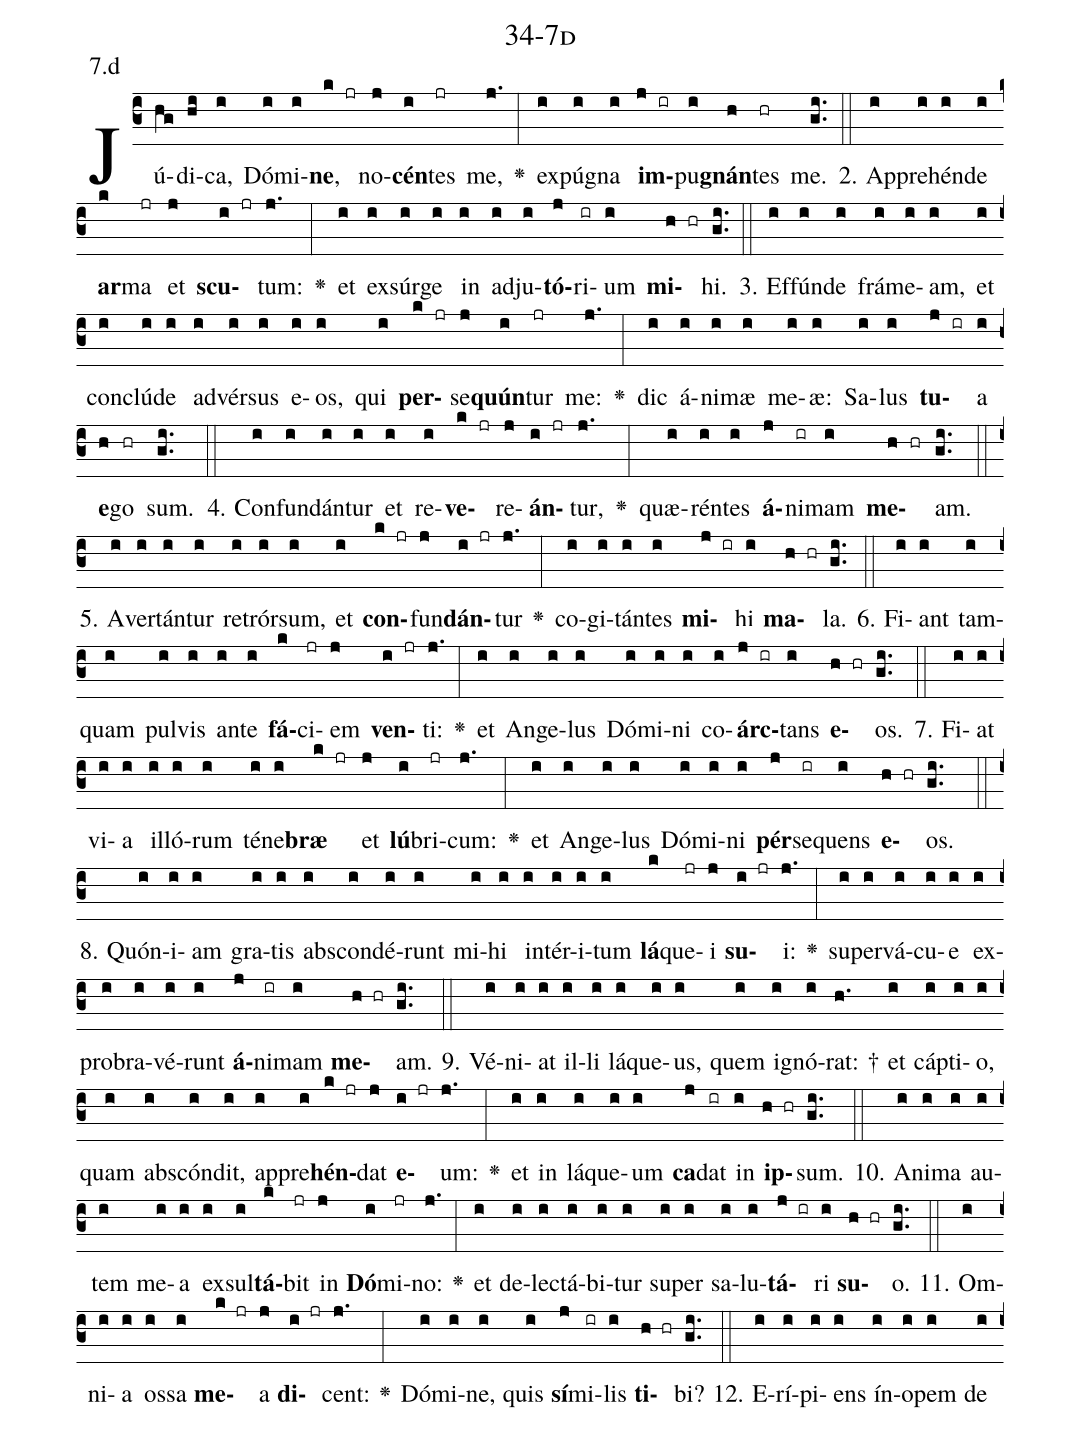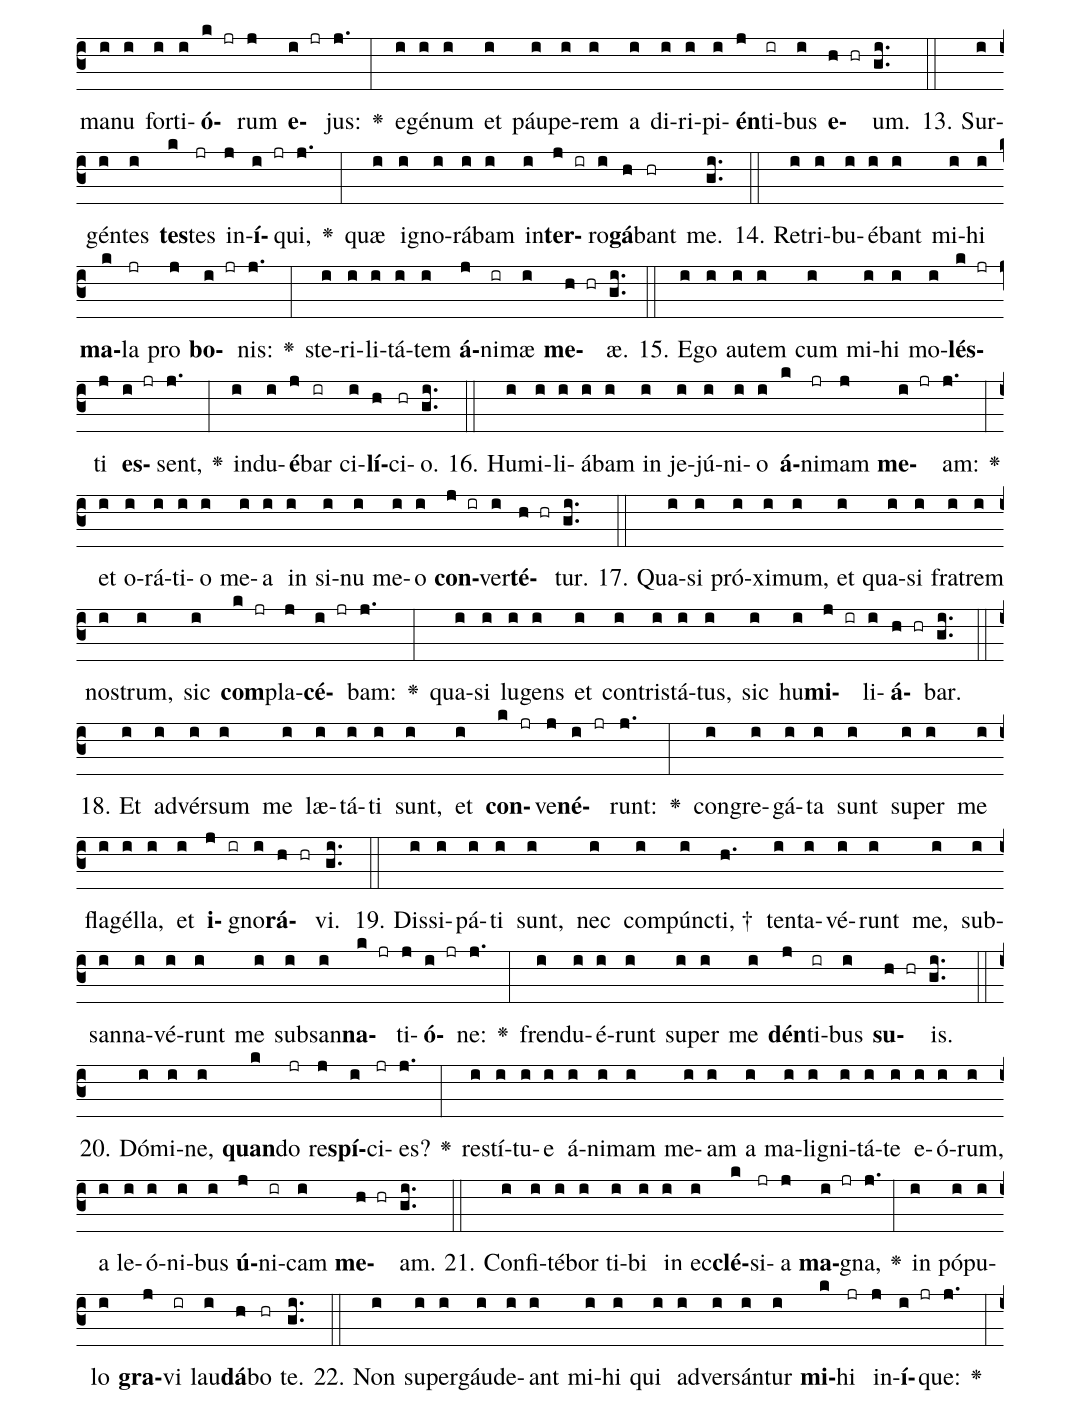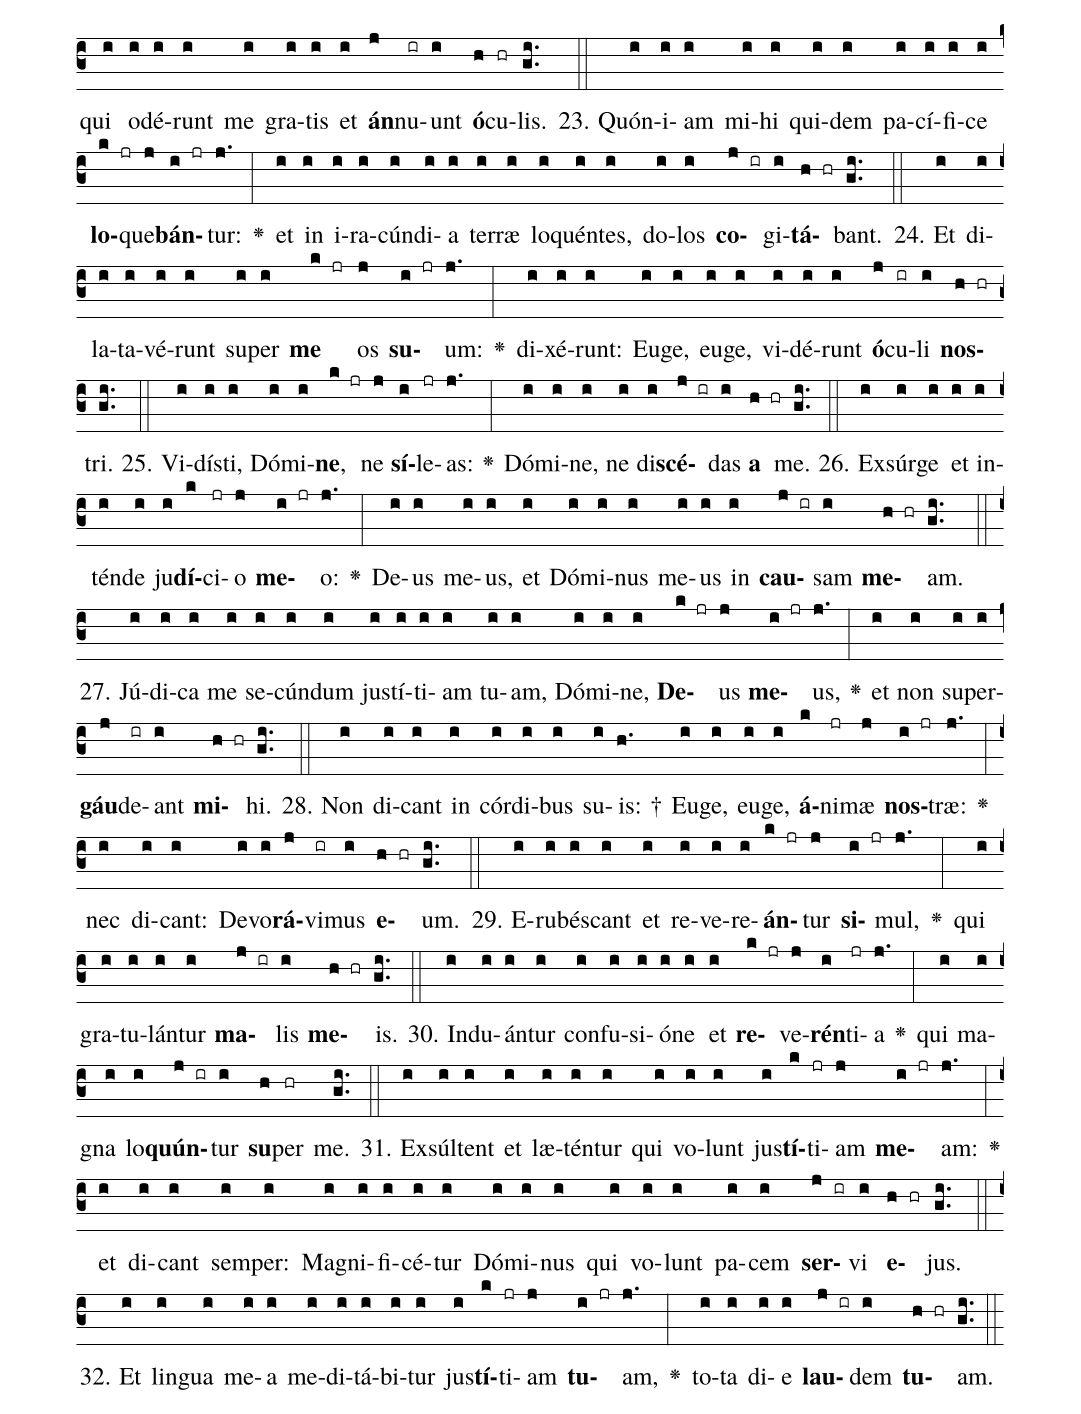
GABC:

name: 34-7d;
annotation: 7.d;
%%
(c3)Jú(hg)di(hi)ca,(i) Dó(i)mi(i)<b>ne</b>,(k jr) no(j)<b>cén</b>(i)tes(jr) me,(j.) <v>\greheightstar</v>(:) ex(i)pú(i)gna(i) <b>im</b>(j ir)pu(i)<b>gnán</b>(h)tes(hr) me.(gi..) (::)
2. Ap(i)pre(i)hén(i)de(i) <b>ar</b>(k)ma(jr) et(j) <b>scu</b>(i jr)tum:(j.) <v>\greheightstar</v>(:) et(i) ex(i)súr(i)ge(i) in(i) ad(i)ju(i)<b>tó</b>(j)ri(ir)um(i) <b>mi</b>(h hr)hi.(gi..) (::)
3. Ef(i)fún(i)de(i) frá(i)me(i)am,(i) et(i) con(i)clú(i)de(i) ad(i)vér(i)sus(i) e(i)os,(i) qui(i) <b>per</b>(k jr)se(j)<b>quún</b>(i)tur(jr) me:(j.) <v>\greheightstar</v>(:) dic(i) á(i)ni(i)mæ(i) me(i)æ:(i) Sa(i)lus(i) <b>tu</b>(j ir)a(i) <b>e</b>(h)go(hr) sum.(gi..) (::)
4. Con(i)fun(i)dán(i)tur(i) et(i) re(i)<b>ve</b>(k jr)re(j)<b>án</b>(i jr)tur,(j.) <v>\greheightstar</v>(:) quæ(i)rén(i)tes(i) <b>á</b>(j)ni(ir)mam(i) <b>me</b>(h hr)am.(gi..) (::)
5. A(i)ver(i)tán(i)tur(i) re(i)trór(i)sum,(i) et(i) <b>con</b>(k jr)fun(j)<b>dán</b>(i jr)tur(j.) <v>\greheightstar</v>(:) co(i)gi(i)tán(i)tes(i) <b>mi</b>(j ir)hi(i) <b>ma</b>(h hr)la.(gi..) (::)
6. Fi(i)ant(i) tam(i)quam(i) pul(i)vis(i) an(i)te(i) <b>fá</b>(k)ci(jr)em(j) <b>ven</b>(i jr)ti:(j.) <v>\greheightstar</v>(:) et(i) An(i)ge(i)lus(i) Dó(i)mi(i)ni(i) co(i)<b>árc</b>(j ir)tans(i) <b>e</b>(h hr)os.(gi..) (::)
7. Fi(i)at(i) vi(i)a(i) il(i)ló(i)rum(i) té(i)ne(i)<b>bræ</b>(k jr) et(j) <b>lú</b>(i)bri(jr)cum:(j.) <v>\greheightstar</v>(:) et(i) An(i)ge(i)lus(i) Dó(i)mi(i)ni(i) <b>pér</b>(j)se(ir)quens(i) <b>e</b>(h hr)os.(gi..) (::)
8. Quón(i)i(i)am(i) gra(i)tis(i) abs(i)con(i)dé(i)runt(i) mi(i)hi(i) in(i)tér(i)i(i)tum(i) <b>lá</b>(k)que(jr)i(j) <b>su</b>(i jr)i:(j.) <v>\greheightstar</v>(:) su(i)per(i)vá(i)cu(i)e(i) ex(i)pro(i)bra(i)vé(i)runt(i) <b>á</b>(j)ni(ir)mam(i) <b>me</b>(h hr)am.(gi..) (::)
9. Vé(i)ni(i)at(i) il(i)li(i) lá(i)que(i)us,(i) quem(i) i(i)gnó(i)rat: †(h.) et(i) cáp(i)ti(i)o,(i) quam(i) abs(i)cón(i)dit,(i) ap(i)pre(i)<b>hén</b>(k jr)dat(j) <b>e</b>(i jr)um:(j.) <v>\greheightstar</v>(:) et(i) in(i) lá(i)que(i)um(i) <b>ca</b>(j)dat(ir) in(i) <b>ip</b>(h hr)sum.(gi..) (::)
10. A(i)ni(i)ma(i) au(i)tem(i) me(i)a(i) ex(i)sul(i)<b>tá</b>(k)bit(jr) in(j) <b>Dó</b>(i)mi(jr)no:(j.) <v>\greheightstar</v>(:) et(i) de(i)lec(i)tá(i)bi(i)tur(i) su(i)per(i) sa(i)lu(i)<b>tá</b>(j ir)ri(i) <b>su</b>(h hr)o.(gi..) (::)
11. Om(i)ni(i)a(i) os(i)sa(i) <b>me</b>(k jr)a(j) <b>di</b>(i jr)cent:(j.) <v>\greheightstar</v>(:) Dó(i)mi(i)ne,(i) quis(i) <b>sí</b>(j)mi(ir)lis(i) <b>ti</b>(h hr)bi?(gi..) (::)
12. E(i)rí(i)pi(i)ens(i) ín(i)o(i)pem(i) de(i) ma(i)nu(i) for(i)ti(i)<b>ó</b>(k jr)rum(j) <b>e</b>(i jr)jus:(j.) <v>\greheightstar</v>(:) e(i)gé(i)num(i) et(i) páu(i)pe(i)rem(i) a(i) di(i)ri(i)pi(i)<b>én</b>(j)ti(ir)bus(i) <b>e</b>(h hr)um.(gi..) (::)
13. Sur(i)gén(i)tes(i) <b>tes</b>(k)tes(jr) in(j)<b>í</b>(i jr)qui,(j.) <v>\greheightstar</v>(:) quæ(i) i(i)gno(i)rá(i)bam(i) in(i)<b>ter</b>(j ir)ro(i)<b>gá</b>(h)bant(hr) me.(gi..) (::)
14. Re(i)tri(i)bu(i)é(i)bant(i) mi(i)hi(i) <b>ma</b>(k)la(jr) pro(j) <b>bo</b>(i jr)nis:(j.) <v>\greheightstar</v>(:) ste(i)ri(i)li(i)tá(i)tem(i) <b>á</b>(j)ni(ir)mæ(i) <b>me</b>(h hr)æ.(gi..) (::)
15. E(i)go(i) au(i)tem(i) cum(i) mi(i)hi(i) mo(i)<b>lés</b>(k jr)ti(j) <b>es</b>(i jr)sent,(j.) <v>\greheightstar</v>(:) ind(i)u(i)<b>é</b>(j)bar(ir) ci(i)<b>lí</b>(h)ci(hr)o.(gi..) (::)
16. Hu(i)mi(i)li(i)á(i)bam(i) in(i) je(i)jú(i)ni(i)o(i) <b>á</b>(k)ni(jr)mam(j) <b>me</b>(i jr)am:(j.) <v>\greheightstar</v>(:) et(i) o(i)rá(i)ti(i)o(i) me(i)a(i) in(i) si(i)nu(i) me(i)o(i) <b>con</b>(j ir)ver(i)<b>té</b>(h hr)tur.(gi..) (::)
17. Qua(i)si(i) pró(i)xi(i)mum,(i) et(i) qua(i)si(i) fra(i)trem(i) nos(i)trum,(i) sic(i) <b>com</b>(k jr)pla(j)<b>cé</b>(i jr)bam:(j.) <v>\greheightstar</v>(:) qua(i)si(i) lu(i)gens(i) et(i) con(i)tris(i)tá(i)tus,(i) sic(i) hu(i)<b>mi</b>(j ir)li(i)<b>á</b>(h hr)bar.(gi..) (::)
18. Et(i) ad(i)vér(i)sum(i) me(i) læ(i)tá(i)ti(i) sunt,(i) et(i) <b>con</b>(k jr)ve(j)<b>né</b>(i jr)runt:(j.) <v>\greheightstar</v>(:) con(i)gre(i)gá(i)ta(i) sunt(i) su(i)per(i) me(i) fla(i)gél(i)la,(i) et(i) <b>i</b>(j ir)gno(i)<b>rá</b>(h hr)vi.(gi..) (::)
19. Dis(i)si(i)pá(i)ti(i) sunt,(i) nec(i) com(i)púnc(i)ti, †(h.) ten(i)ta(i)vé(i)runt(i) me,(i) sub(i)san(i)na(i)vé(i)runt(i) me(i) sub(i)san(i)<b>na</b>(k jr)ti(j)<b>ó</b>(i jr)ne:(j.) <v>\greheightstar</v>(:) fren(i)du(i)é(i)runt(i) su(i)per(i) me(i) <b>dén</b>(j)ti(ir)bus(i) <b>su</b>(h hr)is.(gi..) (::)
20. Dó(i)mi(i)ne,(i) <b>quan</b>(k)do(jr) re(j)<b>spí</b>(i)ci(jr)es?(j.) <v>\greheightstar</v>(:) re(i)stí(i)tu(i)e(i) á(i)ni(i)mam(i) me(i)am(i) a(i) ma(i)li(i)gni(i)tá(i)te(i) e(i)ó(i)rum,(i) a(i) le(i)ó(i)ni(i)bus(i) <b>ú</b>(j)ni(ir)cam(i) <b>me</b>(h hr)am.(gi..) (::)
21. Con(i)fi(i)té(i)bor(i) ti(i)bi(i) in(i) ec(i)<b>clé</b>(k)si(jr)a(j) <b>ma</b>(i jr)gna,(j.) <v>\greheightstar</v>(:) in(i) pó(i)pu(i)lo(i) <b>gra</b>(j)vi(ir) lau(i)<b>dá</b>(h)bo(hr) te.(gi..) (::)
22. Non(i) su(i)per(i)gáu(i)de(i)ant(i) mi(i)hi(i) qui(i) ad(i)ver(i)sán(i)tur(i) <b>mi</b>(k)hi(jr) in(j)<b>í</b>(i jr)que:(j.) <v>\greheightstar</v>(:) qui(i) o(i)dé(i)runt(i) me(i) gra(i)tis(i) et(i) <b>án</b>(j)nu(ir)unt(i) <b>ó</b>(h)cu(hr)lis.(gi..) (::)
23. Quón(i)i(i)am(i) mi(i)hi(i) qui(i)dem(i) pa(i)cí(i)fi(i)ce(i) <b>lo</b>(k jr)que(j)<b>bán</b>(i jr)tur:(j.) <v>\greheightstar</v>(:) et(i) in(i) i(i)ra(i)cún(i)di(i)a(i) ter(i)ræ(i) lo(i)quén(i)tes,(i) do(i)los(i) <b>co</b>(j ir)gi(i)<b>tá</b>(h hr)bant.(gi..) (::)
24. Et(i) di(i)la(i)ta(i)vé(i)runt(i) su(i)per(i) <b>me</b>(k jr) os(j) <b>su</b>(i jr)um:(j.) <v>\greheightstar</v>(:) di(i)xé(i)runt:(i) Eu(i)ge,(i) eu(i)ge,(i) vi(i)dé(i)runt(i) <b>ó</b>(j)cu(ir)li(i) <b>nos</b>(h hr)tri.(gi..) (::)
25. Vi(i)dís(i)ti,(i) Dó(i)mi(i)<b>ne</b>,(k jr) ne(j) <b>sí</b>(i)le(jr)as:(j.) <v>\greheightstar</v>(:) Dó(i)mi(i)ne,(i) ne(i) di(i)<b>scé</b>(j ir)das(i) <b>a</b>(h hr) me.(gi..) (::)
26. Ex(i)súr(i)ge(i) et(i) in(i)tén(i)de(i) ju(i)<b>dí</b>(k)ci(jr)o(j) <b>me</b>(i jr)o:(j.) <v>\greheightstar</v>(:) De(i)us(i) me(i)us,(i) et(i) Dó(i)mi(i)nus(i) me(i)us(i) in(i) <b>cau</b>(j ir)sam(i) <b>me</b>(h hr)am.(gi..) (::)
27. Jú(i)di(i)ca(i) me(i) se(i)cún(i)dum(i) jus(i)tí(i)ti(i)am(i) tu(i)am,(i) Dó(i)mi(i)ne,(i) <b>De</b>(k jr)us(j) <b>me</b>(i jr)us,(j.) <v>\greheightstar</v>(:) et(i) non(i) su(i)per(i)<b>gáu</b>(j)de(ir)ant(i) <b>mi</b>(h hr)hi.(gi..) (::)
28. Non(i) di(i)cant(i) in(i) cór(i)di(i)bus(i) su(i)is: †(h.) Eu(i)ge,(i) eu(i)ge,(i) <b>á</b>(k)ni(jr)mæ(j) <b>nos</b>(i jr)træ:(j.) <v>\greheightstar</v>(:) nec(i) di(i)cant:(i) De(i)vo(i)<b>rá</b>(j)vi(ir)mus(i) <b>e</b>(h hr)um.(gi..) (::)
29. E(i)ru(i)bés(i)cant(i) et(i) re(i)ve(i)re(i)<b>án</b>(k jr)tur(j) <b>si</b>(i jr)mul,(j.) <v>\greheightstar</v>(:) qui(i) gra(i)tu(i)lán(i)tur(i) <b>ma</b>(j ir)lis(i) <b>me</b>(h hr)is.(gi..) (::)
30. Ind(i)u(i)án(i)tur(i) con(i)fu(i)si(i)ó(i)ne(i) et(i) <b>re</b>(k jr)ve(j)<b>rén</b>(i)ti(jr)a(j.) <v>\greheightstar</v>(:) qui(i) ma(i)gna(i) lo(i)<b>quún</b>(j ir)tur(i) <b>su</b>(h)per(hr) me.(gi..) (::)
31. Ex(i)súl(i)tent(i) et(i) læ(i)tén(i)tur(i) qui(i) vo(i)lunt(i) jus(i)<b>tí</b>(k)ti(jr)am(j) <b>me</b>(i jr)am:(j.) <v>\greheightstar</v>(:) et(i) di(i)cant(i) sem(i)per:(i) Ma(i)gni(i)fi(i)cé(i)tur(i) Dó(i)mi(i)nus(i) qui(i) vo(i)lunt(i) pa(i)cem(i) <b>ser</b>(j ir)vi(i) <b>e</b>(h hr)jus.(gi..) (::)
32. Et(i) lin(i)gua(i) me(i)a(i) me(i)di(i)tá(i)bi(i)tur(i) jus(i)<b>tí</b>(k)ti(jr)am(j) <b>tu</b>(i jr)am,(j.) <v>\greheightstar</v>(:) to(i)ta(i) di(i)e(i) <b>lau</b>(j ir)dem(i) <b>tu</b>(h hr)am.(gi..) (::)
